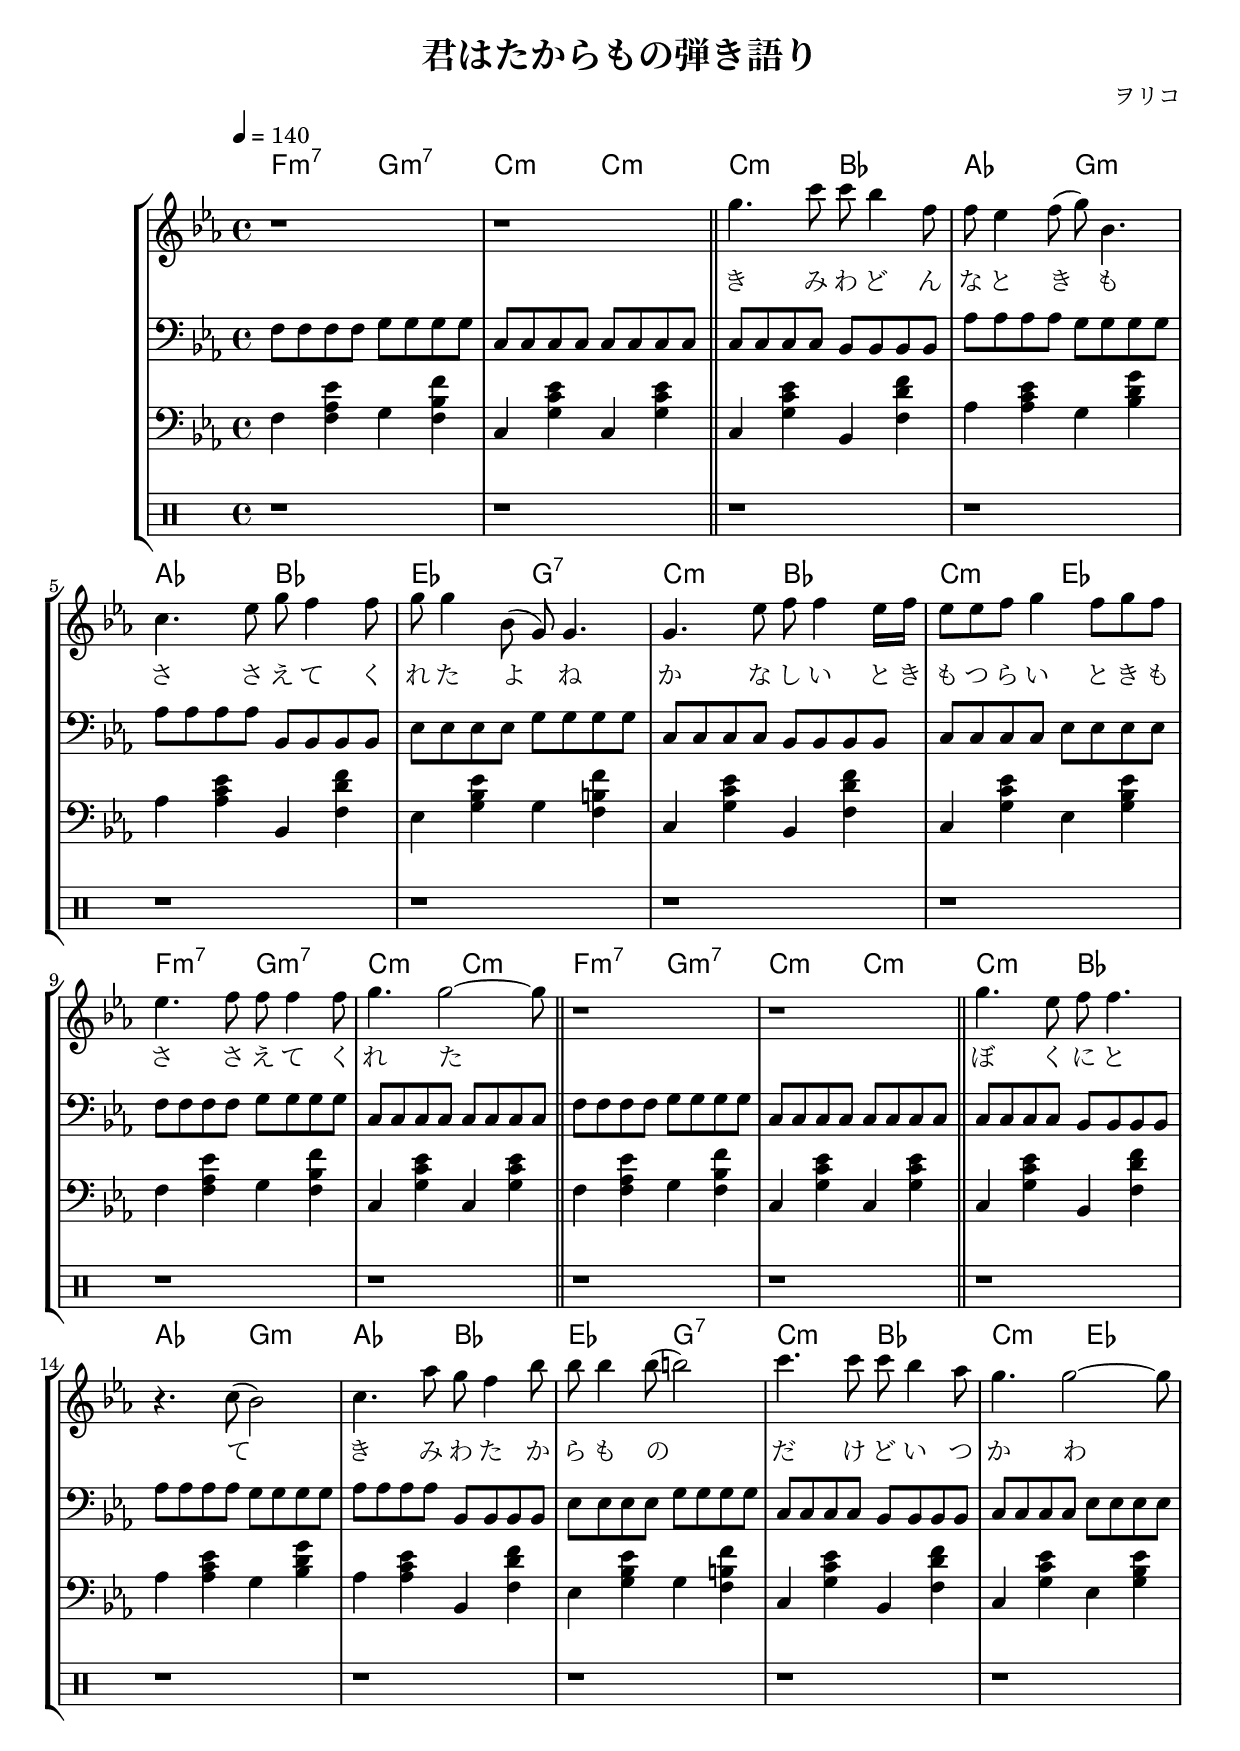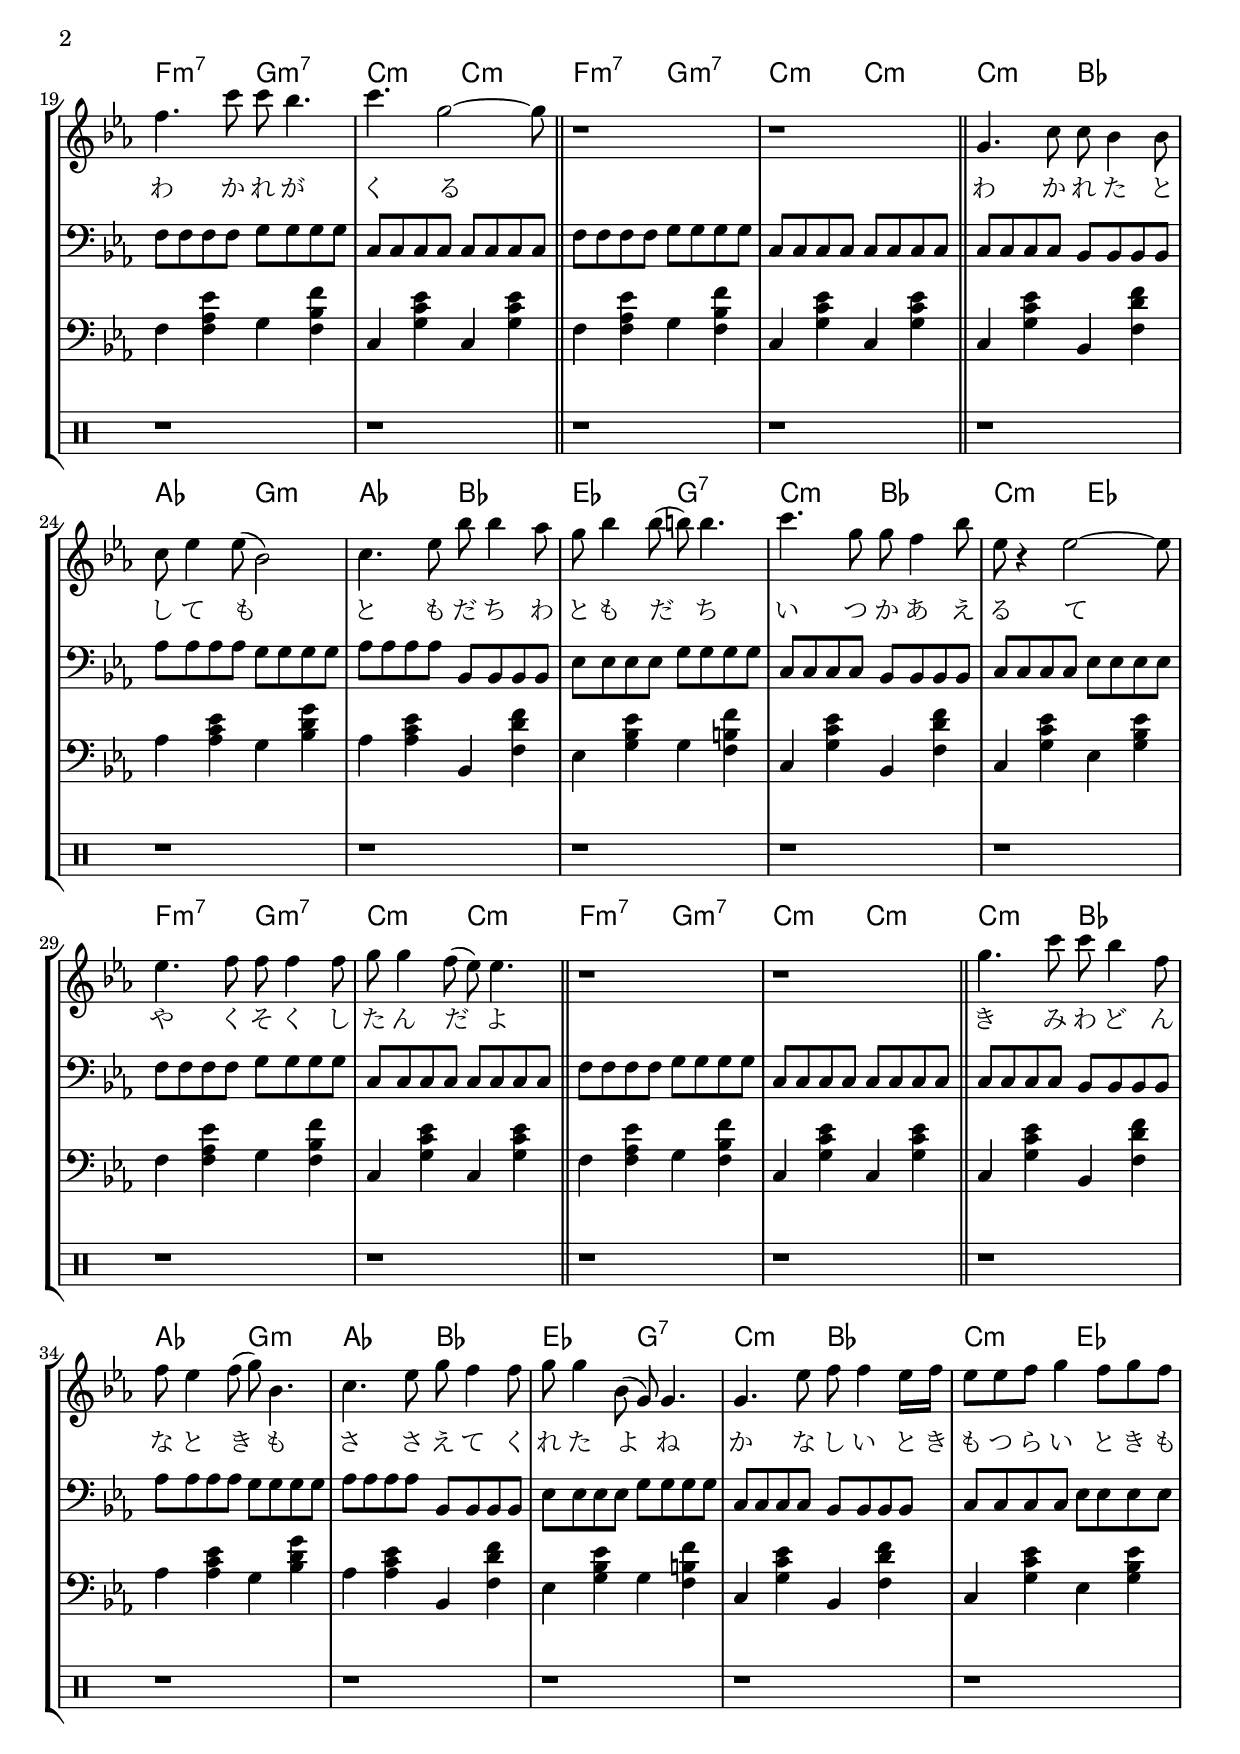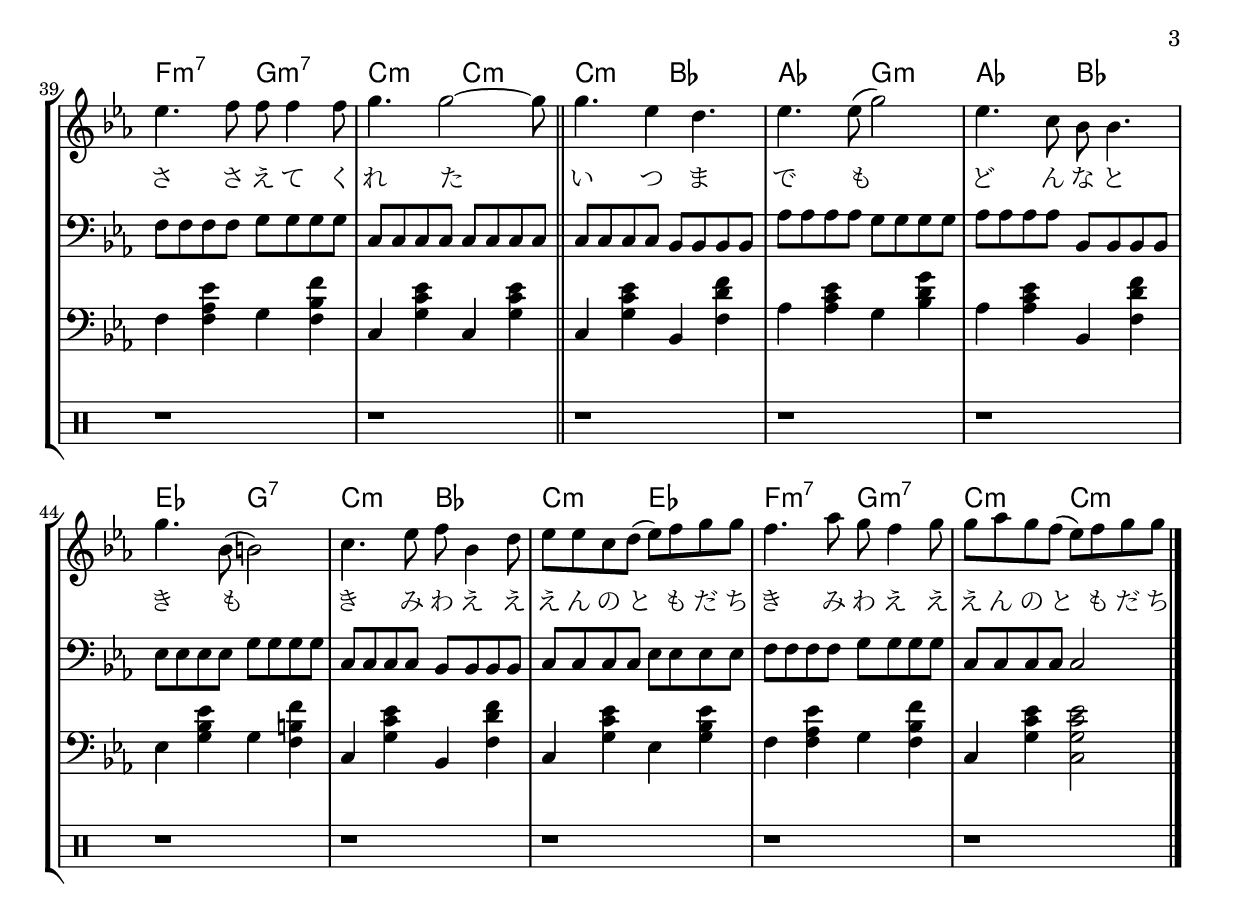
\version "2.12.1"

\header {
	title = \markup {君はたからもの弾き語り}
	composer = \markup \center-column {ヲリコ}
}

harmony = \chordmode {
	f2:min7 g:min7 c:m c:m 

	c:m bes as g:m as bes es g:7 c:m bes c:m es f:min7 g:min7 c:m c:m 

	f:min7 g:min7 c:m c:m 

	c:m bes as g:m as bes es g:7 c:m bes c:m es f:min7 g:min7 c:m c:m 

	f:min7 g:min7 c:m c:m 

	c:m bes as g:m as bes es g:7 c:m bes c:m es f:min7 g:min7 c:m c:m 

	f:min7 g:min7 c:m c:m 

	c:m bes as g:m as bes es g:7 c:m bes c:m es f:min7 g:min7 c:m c:m 

	c:m bes as g:m as bes es g:7 c:m bes c:m es f:min7 g:min7 c:m c:m 
}

melody = {
	\key es \major
	\tempo 4 = 140
	r1 | r1   
	\set Staff.midiInstrument = #"mmi0.38"
	 g''4.  c'''8  c'''8  bes''4  f''8 
	f''8  es''4  f''8  (g''8)  bes'4. 
	c''4.  es''8  g''8  f''4  f''8 
	g''8  g''4  bes'8  (g'8)  g'4. 
	g'4.  es''8  f''8  f''4  es''16  f''16 
	es''8  es''8  f''8  g''4  f''8  g''8  f''8 
	es''4.  f''8  f''8  f''4  f''8 
	g''4.  g''2~g''8
	r1 | r1   
	\set Staff.midiInstrument = #"mmi0.38"
	 g''4.  es''8  f''8  f''4. 
	r4.  c''8  (bes'2) 
	c''4.  as''8  g''8  f''4  bes''8 
	bes''8  bes''4  bes''8  (b''2) 
	c'''4.  c'''8  c'''8  bes''4  as''8 
	g''4.  g''2~g''8 
	f''4.  c'''8  c'''8  bes''4. 
	c'''4.  g''2~g''8
	r1 | r1   
	\set Staff.midiInstrument = #"mmi0.38"
	 g'4.  c''8  c''8  bes'4  bes'8 
	c''8  es''4  es''8  (bes'2) 
	c''4.  es''8  bes''8  bes''4  as''8 
	g''8  bes''4  bes''8  (b''8)  b''4. 
	c'''4.  g''8  g''8  f''4  bes''8 
	es''8  r4  es''2~es''8 
	es''4.  f''8  f''8  f''4  f''8 
	g''8  g''4  f''8  (es''8)  es''4.
	r1 | r1   
	\set Staff.midiInstrument = #"mmi0.38"
	 g''4.  c'''8  c'''8  bes''4  f''8 
	f''8  es''4  f''8  (g''8)  bes'4. 
	c''4.  es''8  g''8  f''4  f''8 
	g''8  g''4  bes'8  (g'8)  g'4. 
	g'4.  es''8  f''8  f''4  es''16  f''16 
	es''8  es''8  f''8  g''4  f''8  g''8  f''8 
	es''4.  f''8  f''8  f''4  f''8 
	g''4.  g''2~g''8
	\set Staff.midiInstrument = #"mmi0.38"
	 g''4.  es''4  d''4. 
	es''4.  es''8  (g''2) 
	es''4.  c''8  bes'8  bes'4. 
	g''4.  bes'8  (b'2) 
	c''4.  es''8  f''8  bes'4  d''8 
	es''8  es''8  c''8  d''8  (es''8)  f''8  g''8  g''8 
	f''4.  as''8  g''8  f''4  g''8 
	g''8  as''8  g''8  f''8  (es''8)  f''8  g''8  g''8
	\bar "|."
}

words = \lyricmode {
	
	き  み  わ  ど  ん  な  と  き  も  さ  さ  え  て  く  れ  た  よ  ね  か  な  し  い  と  き  も  つ  ら  い  と  き  も  さ  さ  え  て  く  れ  た  
	
	ぼ  く  に  と  て  き  み  わ  た  か  ら  も  の  だ  け  ど  い  つ  か  わ  わ  か  れ  が  く  る  
	
	わ  か  れ  た  と  し  て  も  と  も  だ  ち  わ  と  も  だ  ち  い  つ  か  あ  え  る  て  や  く  そ  く  し  た  ん  だ  よ  
	
	き  み  わ  ど  ん  な  と  き  も  さ  さ  え  て  く  れ  た  よ  ね  か  な  し  い  と  き  も  つ  ら  い  と  き  も  さ  さ  え  て  く  れ  た  
	い  つ  ま  で  も  ど  ん  な  と  き  も  き  み  わ  え  え  え  ん  の  と  も  だ  ち  き  み  わ  え  え  え  ん  の  と  も  だ  ち  
}

tempochange = {
	\tempo 4 = 140
	r1 | r1 \bar "||"
	\tempo 4 = 140
	r1 | r1 | r1 | r1 | r1 | r1 | r1 | r1 \bar "||"
	\tempo 4 = 140
	r1 | r1 \bar "||"
	\tempo 4 = 140
	r1 | r1 | r1 | r1 | r1 | r1 | r1 | r1 \bar "||"
	\tempo 4 = 140
	r1 | r1 \bar "||"
	\tempo 4 = 140
	r1 | r1 | r1 | r1 | r1 | r1 | r1 | r1 \bar "||"
	\tempo 4 = 140
	r1 | r1 \bar "||"
	\tempo 4 = 140
	r1 | r1 | r1 | r1 | r1 | r1 | r1 | r1 \bar "||"
	\tempo 4 = 140
	r1 | r1 | r1 | r1 | r1 | r1 | r1 | r1 \bar "|."
}

mainacc = {
	\clef bass
	\set Staff.midiInstrument = #"Acoustic Guitar (steel)"
	\key es \major
	\tempo 4 = 140
	f8 f8 f8 f8
	g8 g8 g8 g8
	c8 c8 c8 c8
	c8 c8 c8 c8
	\bar "||"

	\set Staff.midiInstrument = #"Acoustic Guitar (steel)"
	c8 c8 c8 c8
	bes,8 bes,8 bes,8 bes,8
	as8 as8 as8 as8
	g8 g8 g8 g8
	as8 as8 as8 as8
	bes,8 bes,8 bes,8 bes,8
	es8 es8 es8 es8
	g8 g8 g8 g8
	c8 c8 c8 c8
	bes,8 bes,8 bes,8 bes,8
	c8 c8 c8 c8
	es8 es8 es8 es8
	f8 f8 f8 f8
	g8 g8 g8 g8
	c8 c8 c8 c8
	c8 c8 c8 c8
	\bar "||"

	\set Staff.midiInstrument = #"Acoustic Guitar (steel)"
	f8 f8 f8 f8
	g8 g8 g8 g8
	c8 c8 c8 c8
	c8 c8 c8 c8
	\bar "||"

	\set Staff.midiInstrument = #"Acoustic Guitar (steel)"
	c8 c8 c8 c8
	bes,8 bes,8 bes,8 bes,8
	as8 as8 as8 as8
	g8 g8 g8 g8
	as8 as8 as8 as8
	bes,8 bes,8 bes,8 bes,8
	es8 es8 es8 es8
	g8 g8 g8 g8
	c8 c8 c8 c8
	bes,8 bes,8 bes,8 bes,8
	c8 c8 c8 c8
	es8 es8 es8 es8
	f8 f8 f8 f8
	g8 g8 g8 g8
	c8 c8 c8 c8
	c8 c8 c8 c8
	\bar "||"

	\set Staff.midiInstrument = #"Acoustic Guitar (steel)"
	f8 f8 f8 f8
	g8 g8 g8 g8
	c8 c8 c8 c8
	c8 c8 c8 c8
	\bar "||"

	\set Staff.midiInstrument = #"Acoustic Guitar (steel)"
	c8 c8 c8 c8
	bes,8 bes,8 bes,8 bes,8
	as8 as8 as8 as8
	g8 g8 g8 g8
	as8 as8 as8 as8
	bes,8 bes,8 bes,8 bes,8
	es8 es8 es8 es8
	g8 g8 g8 g8
	c8 c8 c8 c8
	bes,8 bes,8 bes,8 bes,8
	c8 c8 c8 c8
	es8 es8 es8 es8
	f8 f8 f8 f8
	g8 g8 g8 g8
	c8 c8 c8 c8
	c8 c8 c8 c8
	\bar "||"

	\set Staff.midiInstrument = #"Acoustic Bass"
	f8 f8 f8 f8
	g8 g8 g8 g8
	c8 c8 c8 c8
	c8 c8 c8 c8
	\bar "||"

	\set Staff.midiInstrument = #"Acoustic Guitar (steel)"
	c8 c8 c8 c8
	bes,8 bes,8 bes,8 bes,8
	as8 as8 as8 as8
	g8 g8 g8 g8
	as8 as8 as8 as8
	bes,8 bes,8 bes,8 bes,8
	es8 es8 es8 es8
	g8 g8 g8 g8
	c8 c8 c8 c8
	bes,8 bes,8 bes,8 bes,8
	c8 c8 c8 c8
	es8 es8 es8 es8
	f8 f8 f8 f8
	g8 g8 g8 g8
	c8 c8 c8 c8
	c8 c8 c8 c8
	\bar "||"

	\set Staff.midiInstrument = #"Acoustic Guitar (steel)"
	c8 c8 c8 c8
	bes,8 bes,8 bes,8 bes,8
	as8 as8 as8 as8
	g8 g8 g8 g8
	as8 as8 as8 as8
	bes,8 bes,8 bes,8 bes,8
	es8 es8 es8 es8
	g8 g8 g8 g8
	c8 c8 c8 c8
	bes,8 bes,8 bes,8 bes,8
	c8 c8 c8 c8
	es8 es8 es8 es8
	f8 f8 f8 f8
	g8 g8 g8 g8
	c8 c8 c8 c8
	c2
	\bar "|."
}

subacc = {
	\clef bass
	\set Staff.midiInstrument = #"Acoustic Guitar (nylon)"
	\key es \major
	\tempo 4 = 140
	f4 <f as es'>4
	g4 <f bes f'>4
	c4 <g c' es'>4
	c4 <g c' es'>4
	\bar "||"

	\set Staff.midiInstrument = #"Acoustic Guitar (steel)"
	c4 <g c' es'>4
	bes,4 <f d' f'>4
	as4 <as c' es'>4
	g4 <bes d' g'>4
	as4 <as c' es'>4
	bes,4 <f d' f'>4
	es4 <g bes es'>4
	g4 <f b f'>4
	c4 <g c' es'>4
	bes,4 <f d' f'>4
	c4 <g c' es'>4
	es4 <g bes es'>4
	f4 <f as es'>4
	g4 <f bes f'>4
	c4 <g c' es'>4
	c4 <g c' es'>4
	\bar "||"

	\set Staff.midiInstrument = #"Acoustic Guitar (nylon)"
	f4 <f as es'>4
	g4 <f bes f'>4
	c4 <g c' es'>4
	c4 <g c' es'>4
	\bar "||"

	\set Staff.midiInstrument = #"Acoustic Guitar (nylon)"
	c4 <g c' es'>4
	bes,4 <f d' f'>4
	as4 <as c' es'>4
	g4 <bes d' g'>4
	as4 <as c' es'>4
	bes,4 <f d' f'>4
	es4 <g bes es'>4
	g4 <f b f'>4
	c4 <g c' es'>4
	bes,4 <f d' f'>4
	c4 <g c' es'>4
	es4 <g bes es'>4
	f4 <f as es'>4
	g4 <f bes f'>4
	c4 <g c' es'>4
	c4 <g c' es'>4
	\bar "||"

	\set Staff.midiInstrument = #"Acoustic Guitar (nylon)"
	f4 <f as es'>4
	g4 <f bes f'>4
	c4 <g c' es'>4
	c4 <g c' es'>4
	\bar "||"

	\set Staff.midiInstrument = #"Acoustic Guitar (nylon)"
	c4 <g c' es'>4
	bes,4 <f d' f'>4
	as4 <as c' es'>4
	g4 <bes d' g'>4
	as4 <as c' es'>4
	bes,4 <f d' f'>4
	es4 <g bes es'>4
	g4 <f b f'>4
	c4 <g c' es'>4
	bes,4 <f d' f'>4
	c4 <g c' es'>4
	es4 <g bes es'>4
	f4 <f as es'>4
	g4 <f bes f'>4
	c4 <g c' es'>4
	c4 <g c' es'>4
	\bar "||"

	\set Staff.midiInstrument = #"Honky-tonk"
	f4 <f as es'>4
	g4 <f bes f'>4
	c4 <g c' es'>4
	c4 <g c' es'>4
	\bar "||"

	\set Staff.midiInstrument = #"Acoustic Guitar (nylon)"
	c4 <g c' es'>4
	bes,4 <f d' f'>4
	as4 <as c' es'>4
	g4 <bes d' g'>4
	as4 <as c' es'>4
	bes,4 <f d' f'>4
	es4 <g bes es'>4
	g4 <f b f'>4
	c4 <g c' es'>4
	bes,4 <f d' f'>4
	c4 <g c' es'>4
	es4 <g bes es'>4
	f4 <f as es'>4
	g4 <f bes f'>4
	c4 <g c' es'>4
	c4 <g c' es'>4
	\bar "||"

	\set Staff.midiInstrument = #"Acoustic Guitar (nylon)"
	c4 <g c' es'>4
	bes,4 <f d' f'>4
	as4 <as c' es'>4
	g4 <bes d' g'>4
	as4 <as c' es'>4
	bes,4 <f d' f'>4
	es4 <g bes es'>4
	g4 <f b f'>4
	c4 <g c' es'>4
	bes,4 <f d' f'>4
	c4 <g c' es'>4
	es4 <g bes es'>4
	f4 <f as es'>4
	g4 <f bes f'>4
	c4 <g c' es'>4
	<c g c' es'>2
	\bar "|."
}

percA = {
	\drummode {
	r1 |r1 \bar "||"
	r1 |r1 |r1 |r1 |r1 |r1 |r1 |r1 \bar "||"
	r1 |r1 \bar "||"
	r1 |r1 |r1 |r1 |r1 |r1 |r1 |r1 \bar "||"
	r1 |r1 \bar "||"
	r1 |r1 |r1 |r1 |r1 |r1 |r1 |r1 \bar "||"
	r1 |r1 \bar "||"
	r1 |r1 |r1 |r1 |r1 |r1 |r1 |r1 \bar "||"
	r1 |r1 |r1 |r1 |r1 |r1 |r1 |r1 \bar "|."
	}
}

percB = {
	\drummode {
	r1 |r1 \bar "||"
	r1 |r1 |r1 |r1 |r1 |r1 |r1 |r1 \bar "||"
	r1 |r1 \bar "||"
	r1 |r1 |r1 |r1 |r1 |r1 |r1 |r1 \bar "||"
	r1 |r1 \bar "||"
	r1 |r1 |r1 |r1 |r1 |r1 |r1 |r1 \bar "||"
	r1 |r1 \bar "||"
	r1 |r1 |r1 |r1 |r1 |r1 |r1 |r1 \bar "||"
	r1 |r1 |r1 |r1 |r1 |r1 |r1 |r1 \bar "|."
	}
}

percC = {
	\drummode {
	r1 |r1 \bar "||"
	r1 |r1 |r1 |r1 |r1 |r1 |r1 |r1 \bar "||"
	r1 |r1 \bar "||"
	r1 |r1 |r1 |r1 |r1 |r1 |r1 |r1 \bar "||"
	r1 |r1 \bar "||"
	r1 |r1 |r1 |r1 |r1 |r1 |r1 |r1 \bar "||"
	r1 |r1 \bar "||"
	r1 |r1 |r1 |r1 |r1 |r1 |r1 |r1 \bar "||"
	r1 |r1 |r1 |r1 |r1 |r1 |r1 |r1 \bar "|."
	}
}

percD = {
	\drummode {
	r1 |r1 \bar "||"
	r1 |r1 |r1 |r1 |r1 |r1 |r1 |r1 \bar "||"
	r1 |r1 \bar "||"
	r1 |r1 |r1 |r1 |r1 |r1 |r1 |r1 \bar "||"
	r1 |r1 \bar "||"
	r1 |r1 |r1 |r1 |r1 |r1 |r1 |r1 \bar "||"
	r1 |r1 \bar "||"
	r1 |r1 |r1 |r1 |r1 |r1 |r1 |r1 \bar "||"
	r1 |r1 |r1 |r1 |r1 |r1 |r1 |r1 \bar "|."
	}
}

percE = {
	\drummode {
	r1 |r1 \bar "||"
	r1 |r1 |r1 |r1 |r1 |r1 |r1 |r1 \bar "||"
	r1 |r1 \bar "||"
	r1 |r1 |r1 |r1 |r1 |r1 |r1 |r1 \bar "||"
	r1 |r1 \bar "||"
	r1 |r1 |r1 |r1 |r1 |r1 |r1 |r1 \bar "||"
	r1 |r1 \bar "||"
	r1 |r1 |r1 |r1 |r1 |r1 |r1 |r1 \bar "||"
	r1 |r1 |r1 |r1 |r1 |r1 |r1 |r1 \bar "|."
	}
}

\score {
	<<
		\new StaffGroup <<
			\new ChordNames {\harmony}
			\new Voice = "melody" {\melody}
			\new Lyrics \lyricsto "melody" \words
			\new Staff = "mainacc" {\mainacc}
			\new Staff = "subacc" {\subacc}
			\new DrumStaff <<
				\new DrumVoice {\percA}
				\new DrumVoice {\percB}
				\new DrumVoice {\percC}
				\new DrumVoice {\percD}
				\new DrumVoice {\percE}
			>>
		>>
	>>
	\layout { }
}
